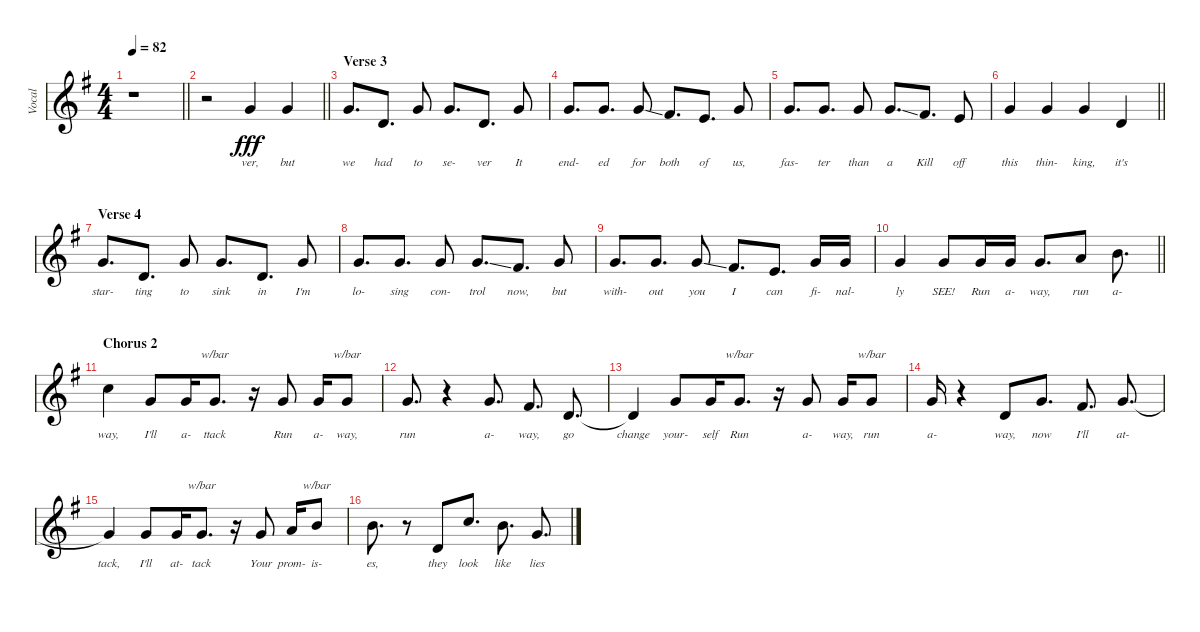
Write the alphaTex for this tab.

\track ("Vocal" "Vocal") {instrument fretlessbass}
\staff {score}
\tuning (E4 B3 G3 D3 A2 D2) {hide}
\ts (4 4)
\tempo 82
\clef g2
\barLineRight lightlight
\ks g
r.1{dy fff} |
\barLineRight lightlight
r.2 0.3.4{lyrics (0 "ver,") lyrics (1 "") lyrics (2 "") lyrics (3 "") lyrics (4 "")} 0.3.4{lyrics (0 "but") lyrics (1 "") lyrics (2 "") lyrics (3 "") lyrics (4 "")} |
\section ("" "Verse 3")
0.3.8{d lyrics (0 "we") lyrics (1 "") lyrics (2 "") lyrics (3 "") lyrics (4 "")} 0.4.8{d lyrics (0 "had") lyrics (1 "") lyrics (2 "") lyrics (3 "") lyrics (4 "")} 0.3.8{lyrics (0 "to") lyrics (1 "") lyrics (2 "") lyrics (3 "") lyrics (4 "")} 0.3.8{d lyrics (0 "se-") lyrics (1 "") lyrics (2 "") lyrics (3 "") lyrics (4 "")} 0.4.8{d lyrics (0 "ver") lyrics (1 "") lyrics (2 "") lyrics (3 "") lyrics (4 "")} 0.3.8{lyrics (0 "It") lyrics (1 "") lyrics (2 "") lyrics (3 "") lyrics (4 "")} |
0.3.8{d lyrics (0 "end-") lyrics (1 "") lyrics (2 "") lyrics (3 "") lyrics (4 "")} 0.3.8{d lyrics (0 "ed") lyrics (1 "") lyrics (2 "") lyrics (3 "") lyrics (4 "")} 5.4{ss}.8{lyrics (0 "for") lyrics (1 "") lyrics (2 "") lyrics (3 "") lyrics (4 "")} 4.4.8{d lyrics (0 "both") lyrics (1 "") lyrics (2 "") lyrics (3 "") lyrics (4 "")} 2.4.8{d lyrics (0 "of") lyrics (1 "") lyrics (2 "") lyrics (3 "") lyrics (4 "")} 0.3.8{lyrics (0 "us,") lyrics (1 "") lyrics (2 "") lyrics (3 "") lyrics (4 "")} |
0.3.8{d lyrics (0 "fas-") lyrics (1 "") lyrics (2 "") lyrics (3 "") lyrics (4 "")} 0.3.8{d lyrics (0 "ter") lyrics (1 "") lyrics (2 "") lyrics (3 "") lyrics (4 "")} 0.3.8{lyrics (0 "than") lyrics (1 "") lyrics (2 "") lyrics (3 "") lyrics (4 "")} 5.4{ss}.8{d lyrics (0 "a") lyrics (1 "") lyrics (2 "") lyrics (3 "") lyrics (4 "")} 4.4.8{d lyrics (0 "Kill") lyrics (1 "") lyrics (2 "") lyrics (3 "") lyrics (4 "")} 2.4.8{lyrics (0 "off") lyrics (1 "") lyrics (2 "") lyrics (3 "") lyrics (4 "")} |
\barLineRight lightlight
0.3.4{lyrics (0 "this") lyrics (1 "") lyrics (2 "") lyrics (3 "") lyrics (4 "")} 0.3.4{lyrics (0 "thin-") lyrics (1 "") lyrics (2 "") lyrics (3 "") lyrics (4 "")} 0.3.4{lyrics (0 "king,") lyrics (1 "") lyrics (2 "") lyrics (3 "") lyrics (4 "")} 0.4.4{lyrics (0 "it's") lyrics (1 "") lyrics (2 "") lyrics (3 "") lyrics (4 "")} |
\section ("" "Verse 4")
0.3.8{d lyrics (0 "star-") lyrics (1 "") lyrics (2 "") lyrics (3 "") lyrics (4 "")} 0.4.8{d lyrics (0 "ting") lyrics (1 "") lyrics (2 "") lyrics (3 "") lyrics (4 "")} 0.3.8{lyrics (0 "to") lyrics (1 "") lyrics (2 "") lyrics (3 "") lyrics (4 "")} 0.3.8{d lyrics (0 "sink") lyrics (1 "") lyrics (2 "") lyrics (3 "") lyrics (4 "")} 0.4.8{d lyrics (0 "in") lyrics (1 "") lyrics (2 "") lyrics (3 "") lyrics (4 "")} 0.3.8{lyrics (0 "I'm") lyrics (1 "") lyrics (2 "") lyrics (3 "") lyrics (4 "")} |
0.3.8{d lyrics (0 "lo-") lyrics (1 "") lyrics (2 "") lyrics (3 "") lyrics (4 "")} 0.3.8{d lyrics (0 "sing") lyrics (1 "") lyrics (2 "") lyrics (3 "") lyrics (4 "")} 0.3.8{lyrics (0 "con-") lyrics (1 "") lyrics (2 "") lyrics (3 "") lyrics (4 "")} 5.4{ss}.8{d lyrics (0 "trol") lyrics (1 "") lyrics (2 "") lyrics (3 "") lyrics (4 "")} 4.4.8{d lyrics (0 "now,") lyrics (1 "") lyrics (2 "") lyrics (3 "") lyrics (4 "")} 0.3.8{lyrics (0 "but") lyrics (1 "") lyrics (2 "") lyrics (3 "") lyrics (4 "")} |
0.3.8{d lyrics (0 "with-") lyrics (1 "") lyrics (2 "") lyrics (3 "") lyrics (4 "")} 0.3.8{d lyrics (0 "out") lyrics (1 "") lyrics (2 "") lyrics (3 "") lyrics (4 "")} 5.4{ss}.8{lyrics (0 "you") lyrics (1 "") lyrics (2 "") lyrics (3 "") lyrics (4 "")} 4.4.8{d lyrics (0 "I") lyrics (1 "") lyrics (2 "") lyrics (3 "") lyrics (4 "")} 2.4.8{d lyrics (0 "can") lyrics (1 "") lyrics (2 "") lyrics (3 "") lyrics (4 "")} 0.3.16{lyrics (0 "fi-") lyrics (1 "") lyrics (2 "") lyrics (3 "") lyrics (4 "")} 0.3.16{lyrics (0 "nal-") lyrics (1 "") lyrics (2 "") lyrics (3 "") lyrics (4 "")} |
\barLineRight lightlight
0.3.4{lyrics (0 "ly") lyrics (1 "") lyrics (2 "") lyrics (3 "") lyrics (4 "")} 0.3.8{lyrics (0 "SEE!") lyrics (1 "") lyrics (2 "") lyrics (3 "") lyrics (4 "")} 0.3.16{lyrics (0 "Run") lyrics (1 "") lyrics (2 "") lyrics (3 "") lyrics (4 "")} 0.3.16{lyrics (0 "a-") lyrics (1 "") lyrics (2 "") lyrics (3 "") lyrics (4 "")} 0.3.8{d lyrics (0 "way,") lyrics (1 "") lyrics (2 "") lyrics (3 "") lyrics (4 "")} 2.3.8{lyrics (0 "run") lyrics (1 "") lyrics (2 "") lyrics (3 "") lyrics (4 "")} 4.3.8{d lyrics (0 "a-") lyrics (1 "") lyrics (2 "") lyrics (3 "") lyrics (4 "")} |
\section ("" "Chorus 2")
1.2.4{lyrics (0 "way,") lyrics (1 "") lyrics (2 "") lyrics (3 "") lyrics (4 "")} 0.3.8{lyrics (0 "I'll") lyrics (1 "") lyrics (2 "") lyrics (3 "") lyrics (4 "")} 0.3.16{lyrics (0 "a-") lyrics (1 "") lyrics (2 "") lyrics (3 "") lyrics (4 "")} 0.3.8{d tbe (custom default 0 0 8 0 15 0 20 0 60 -10) lyrics (0 "ttack") lyrics (1 "") lyrics (2 "") lyrics (3 "") lyrics (4 "")} r.16 0.3.8{lyrics (0 "Run") lyrics (1 "") lyrics (2 "") lyrics (3 "") lyrics (4 "")} 0.3.16{lyrics (0 "a-") lyrics (1 "") lyrics (2 "") lyrics (3 "") lyrics (4 "")} 0.3.8{tbe (custom default 0 0 25 0 60 -10) lyrics (0 "way,") lyrics (1 "") lyrics (2 "") lyrics (3 "") lyrics (4 "")} |
0.3{t}.8{d lyrics (0 "run") lyrics (1 "") lyrics (2 "") lyrics (3 "") lyrics (4 "")} r.4 0.3.8{d lyrics (0 "a-") lyrics (1 "") lyrics (2 "") lyrics (3 "") lyrics (4 "")} 4.4.8{d lyrics (0 "way,") lyrics (1 "") lyrics (2 "") lyrics (3 "") lyrics (4 "")} 0.4.8{d lyrics (0 "go") lyrics (1 "") lyrics (2 "") lyrics (3 "") lyrics (4 "")} |
0.4{t}.4{lyrics (0 "change") lyrics (1 "") lyrics (2 "") lyrics (3 "") lyrics (4 "")} 0.3.8{lyrics (0 "your-") lyrics (1 "") lyrics (2 "") lyrics (3 "") lyrics (4 "")} 0.3.16{lyrics (0 "self") lyrics (1 "") lyrics (2 "") lyrics (3 "") lyrics (4 "")} 0.3.8{d tbe (custom default 0 0 23 0 25 0 60 -10) lyrics (0 "Run") lyrics (1 "") lyrics (2 "") lyrics (3 "") lyrics (4 "")} r.16 0.3.8{lyrics (0 "a-") lyrics (1 "") lyrics (2 "") lyrics (3 "") lyrics (4 "")} 0.3.16{lyrics (0 "way,") lyrics (1 "") lyrics (2 "") lyrics (3 "") lyrics (4 "")} 0.3.8{tbe (custom default 0 0 24 0 60 -10) lyrics (0 "run") lyrics (1 "") lyrics (2 "") lyrics (3 "") lyrics (4 "")} |
0.3{t}.16{lyrics (0 "a-") lyrics (1 "") lyrics (2 "") lyrics (3 "") lyrics (4 "")} r.4 0.4.8{lyrics (0 "way,") lyrics (1 "") lyrics (2 "") lyrics (3 "") lyrics (4 "")} 0.3.8{d lyrics (0 "now") lyrics (1 "") lyrics (2 "") lyrics (3 "") lyrics (4 "")} 4.4.8{d lyrics (0 "I'll") lyrics (1 "") lyrics (2 "") lyrics (3 "") lyrics (4 "")} 0.3.8{d lyrics (0 "at-") lyrics (1 "") lyrics (2 "") lyrics (3 "") lyrics (4 "")} |
0.3{t}.4{lyrics (0 "tack,") lyrics (1 "") lyrics (2 "") lyrics (3 "") lyrics (4 "")} 0.3.8{lyrics (0 "I'll") lyrics (1 "") lyrics (2 "") lyrics (3 "") lyrics (4 "")} 0.3.16{lyrics (0 "at-") lyrics (1 "") lyrics (2 "") lyrics (3 "") lyrics (4 "")} 0.3.8{d tbe (custom default 0 0 8 0 15 0 20 0 60 -10) lyrics (0 "tack") lyrics (1 "") lyrics (2 "") lyrics (3 "") lyrics (4 "")} r.16 0.3.8{lyrics (0 "Your") lyrics (1 "") lyrics (2 "") lyrics (3 "") lyrics (4 "")} 2.3.16{lyrics (0 "prom-") lyrics (1 "") lyrics (2 "") lyrics (3 "") lyrics (4 "")} 0.2.8{tbe (custom default 0 0 25 0 60 -10) lyrics (0 "is-") lyrics (1 "") lyrics (2 "") lyrics (3 "") lyrics (4 "")} |
0.2{t}.8{d lyrics (0 "es,") lyrics (1 "") lyrics (2 "") lyrics (3 "") lyrics (4 "")} r.8 0.4.8{lyrics (0 "they") lyrics (1 "") lyrics (2 "") lyrics (3 "") lyrics (4 "")} 1.2.8{d lyrics (0 "look") lyrics (1 "") lyrics (2 "") lyrics (3 "") lyrics (4 "")} 0.2.8{d lyrics (0 "like") lyrics (1 "") lyrics (2 "") lyrics (3 "") lyrics (4 "")} 0.3.8{d lyrics (0 "lies") lyrics (1 "") lyrics (2 "") lyrics (3 "") lyrics (4 "")}
